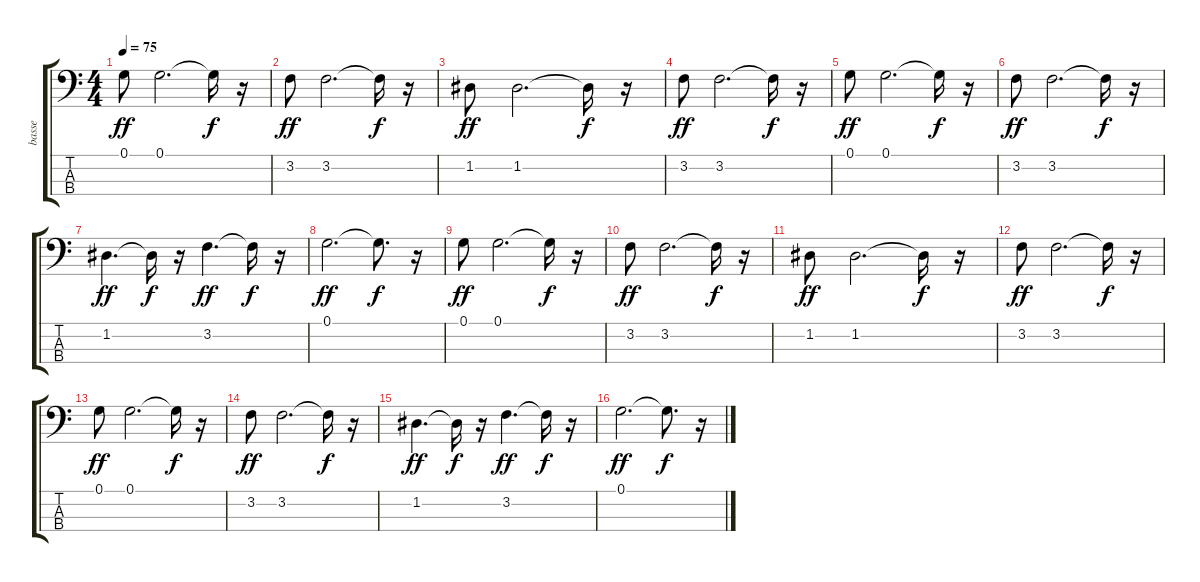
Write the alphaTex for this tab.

\track ("basse" "basse") {instrument electricbassfinger}
\staff {score tabs}
\tuning (G2 D2 A1 E1) {hide}
\ts (4 4)
\tempo 75
\clef f4
\ks c
0.1.8{dy ff instrument electricbassfinger} 0.1.2{d} 0.1{t}.16{dy f} r.16 |
3.2.8{dy ff} 3.2.2{d} 3.2{t}.16{dy f} r.16 |
1.2.8{dy ff} 1.2.2{d} 1.2{t}.16{dy f} r.16 |
3.2.8{dy ff} 3.2.2{d} 3.2{t}.16{dy f} r.16 |
0.1.8{dy ff} 0.1.2{d} 0.1{t}.16{dy f} r.16 |
3.2.8{dy ff} 3.2.2{d} 3.2{t}.16{dy f} r.16 |
1.2.4{d dy ff} 1.2{t}.16{dy f} r.16 3.2.4{d dy ff} 3.2{t}.16{dy f} r.16 |
0.1.2{d dy ff} 0.1{t}.8{d dy f} r.16 |
0.1.8{dy ff} 0.1.2{d} 0.1{t}.16{dy f} r.16 |
3.2.8{dy ff} 3.2.2{d} 3.2{t}.16{dy f} r.16 |
1.2.8{dy ff} 1.2.2{d} 1.2{t}.16{dy f} r.16 |
3.2.8{dy ff} 3.2.2{d} 3.2{t}.16{dy f} r.16 |
0.1.8{dy ff} 0.1.2{d} 0.1{t}.16{dy f} r.16 |
3.2.8{dy ff} 3.2.2{d} 3.2{t}.16{dy f} r.16 |
1.2.4{d dy ff} 1.2{t}.16{dy f} r.16 3.2.4{d dy ff} 3.2{t}.16{dy f} r.16 |
0.1.2{d dy ff} 0.1{t}.8{d dy f} r.16
